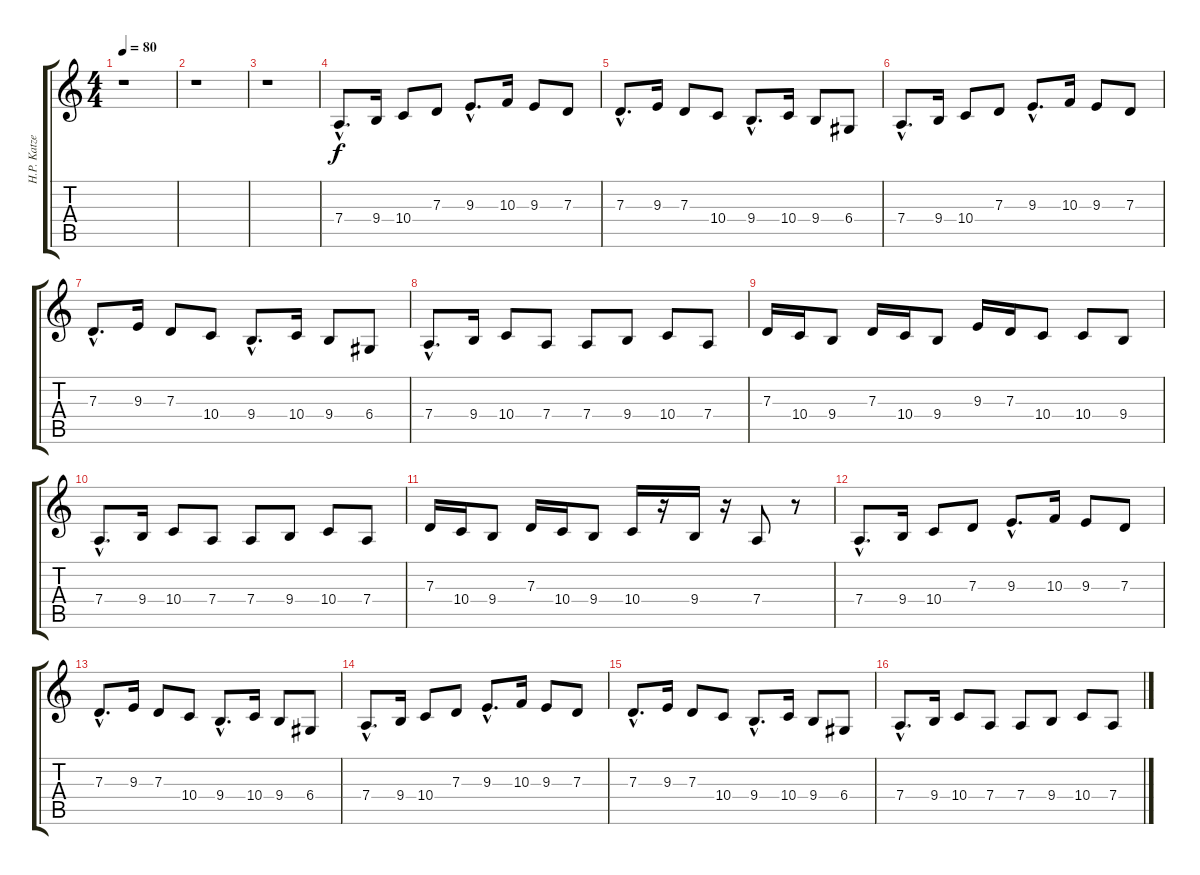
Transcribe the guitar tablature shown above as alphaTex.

\track ("H.P. Katzenburg" "H.P. Katze") {instrument bagpipe}
\staff {score tabs}
\tuning (E4 B3 G3 D3 A2 E2) {hide}
\ts (4 4)
\tempo 80
\clef g2
\ks c
r.1{dy f} |
r.1 |
r.1 |
7.4{hac}.8{d volume 16} 9.4.16 10.4.8 7.3.8 9.3{hac}.8{d} 10.3.16 9.3.8 7.3.8 |
7.3{hac}.8{d} 9.3.16 7.3.8 10.4.8 9.4{hac}.8{d} 10.4.16 9.4.8 6.4.8 |
7.4{hac}.8{d} 9.4.16 10.4.8 7.3.8 9.3{hac}.8{d} 10.3.16 9.3.8 7.3.8 |
7.3{hac}.8{d} 9.3.16 7.3.8 10.4.8 9.4{hac}.8{d} 10.4.16 9.4.8 6.4.8 |
7.4{hac}.8{d} 9.4.16 10.4.8 7.4.8 7.4.8 9.4.8 10.4.8 7.4.8 |
7.3.16 10.4.16 9.4.8 7.3.16 10.4.16 9.4.8 9.3.16 7.3.16 10.4.8 10.4.8 9.4.8 |
7.4{hac}.8{d} 9.4.16 10.4.8 7.4.8 7.4.8 9.4.8 10.4.8 7.4.8 |
7.3.16 10.4.16 9.4.8 7.3.16 10.4.16 9.4.8 10.4.16 r.16 9.4.16 r.16 7.4.8 r.8 |
7.4{hac}.8{d} 9.4.16 10.4.8 7.3.8 9.3{hac}.8{d} 10.3.16 9.3.8 7.3.8 |
7.3{hac}.8{d} 9.3.16 7.3.8 10.4.8 9.4{hac}.8{d} 10.4.16 9.4.8 6.4.8 |
7.4{hac}.8{d} 9.4.16 10.4.8 7.3.8 9.3{hac}.8{d} 10.3.16 9.3.8 7.3.8 |
7.3{hac}.8{d} 9.3.16 7.3.8 10.4.8 9.4{hac}.8{d} 10.4.16 9.4.8 6.4.8 |
7.4{hac}.8{d} 9.4.16 10.4.8 7.4.8 7.4.8 9.4.8 10.4.8 7.4.8
